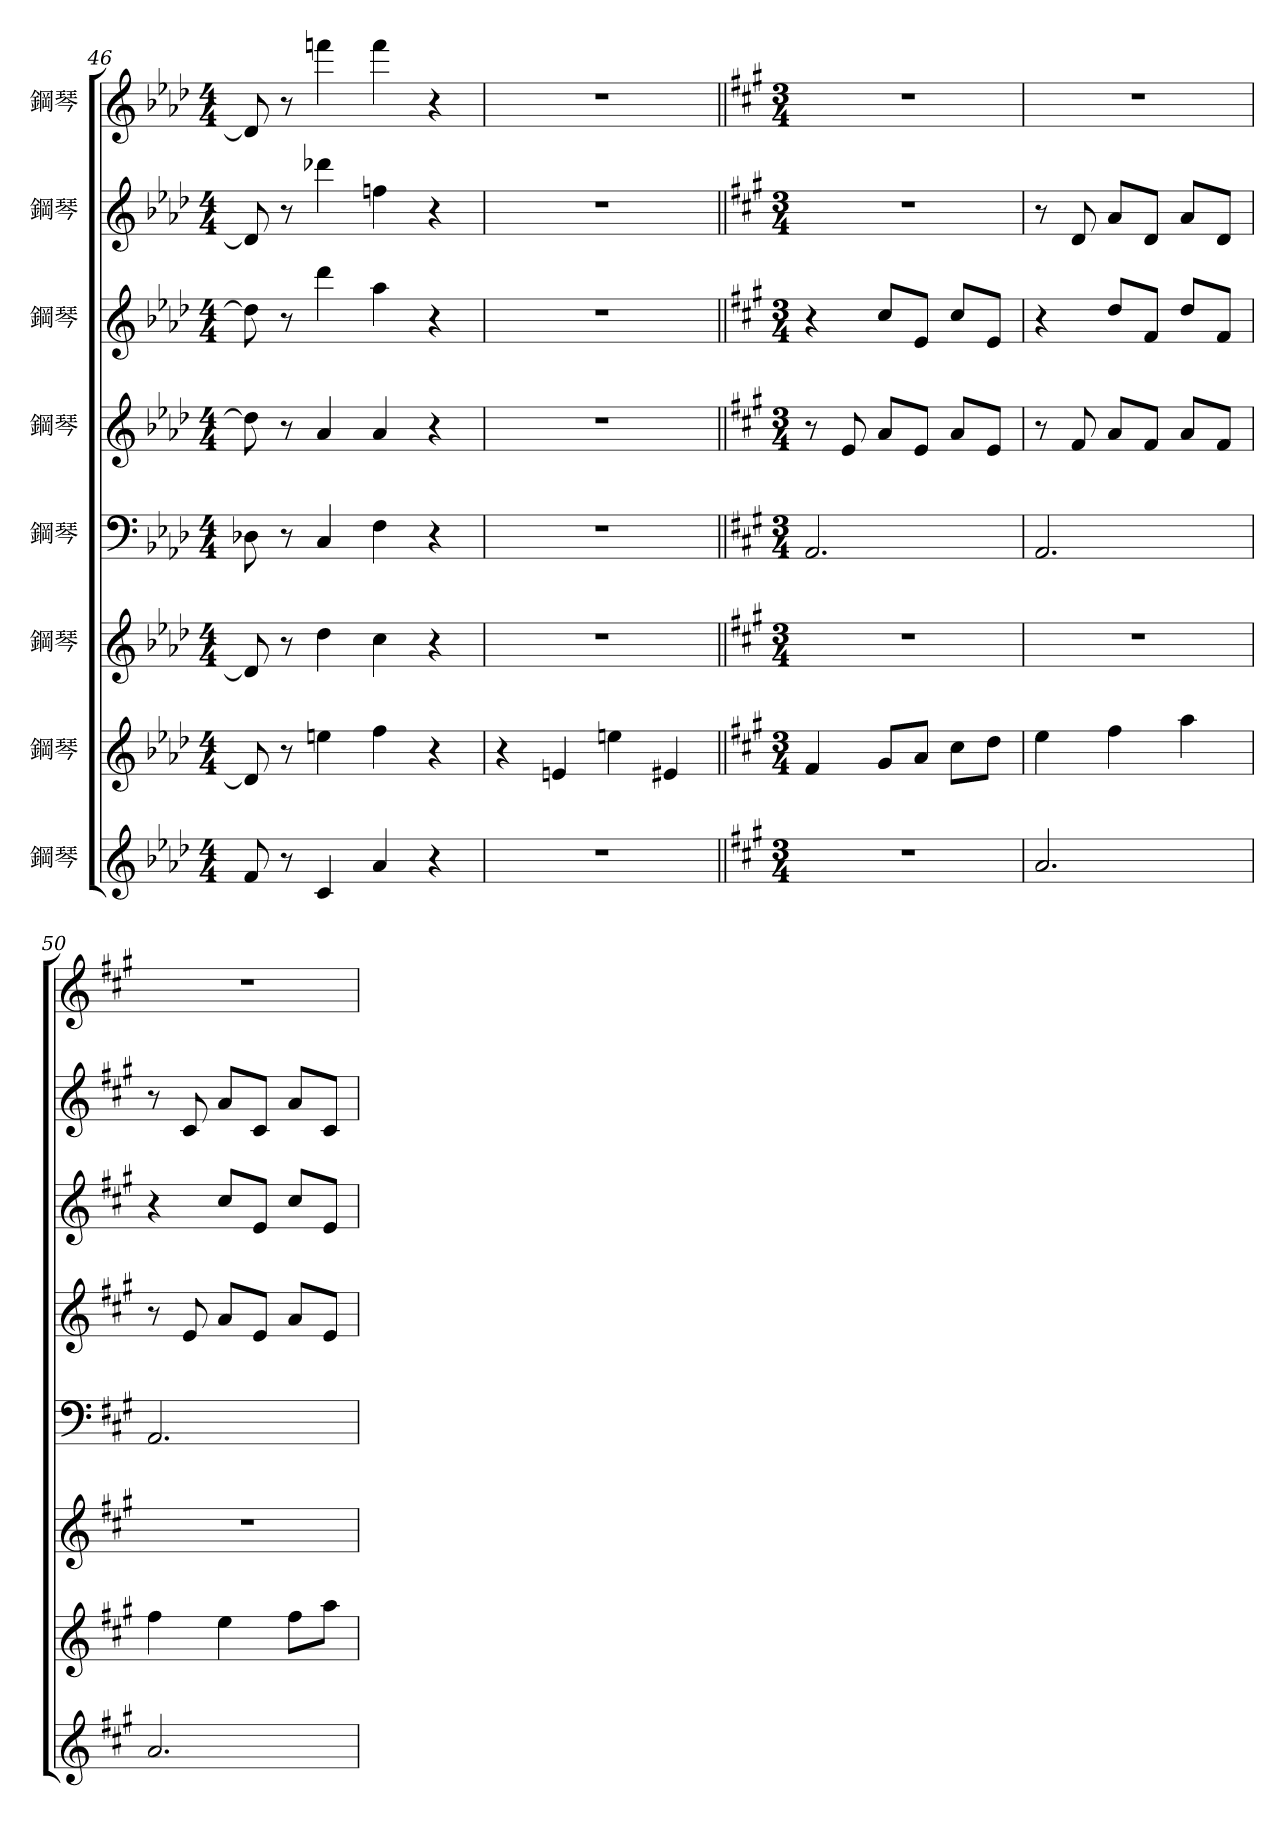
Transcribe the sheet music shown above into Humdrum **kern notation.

**kern	**kern	**kern	**kern	**kern	**kern	**kern	**kern
*part8	*part7	*part6	*part5	*part4	*part3	*part2	*part1
*staff8	*staff7	*staff6	*staff5	*staff4	*staff3	*staff2	*staff1
*I"鋼琴	*I"鋼琴	*I"鋼琴	*I"鋼琴	*I"鋼琴	*I"鋼琴	*I"鋼琴	*I"鋼琴
*clefG2	*clefG2	*clefG2	*clefF4	*clefG2	*clefG2	*clefG2	*clefG2
*k[b-e-a-d-]	*k[b-e-a-d-]	*k[b-e-a-d-]	*k[b-e-a-d-]	*k[b-e-a-d-]	*k[b-e-a-d-]	*k[b-e-a-d-]	*k[b-e-a-d-]
*M4/4	*M4/4	*M4/4	*M4/4	*M4/4	*M4/4	*M4/4	*M4/4
=46	=46	=46	=46	=46	=46	=46	=46
8f/	8d/]	8d/]	8D-X\	8dd\]	8dd\]	8d/]	8d/]
8r	8r	8r	8r	8r	8r	8r	8r
4c/	4een\	4dd-\	4C/	4a-/	4ddd-\	4ddd-X\	4fffn\
4a-/	4ff\	4cc\	4F\	4a-/	4aa-\	4ffn\	4fff\
4r	4r	4r	4r	4r	4r	4r	4r
=47	=47	=47	=47	=47	=47	=47	=47
1r	4r	1r	1r	1r	1r	1r	1r
.	4en/	.	.	.	.	.	.
.	4een\	.	.	.	.	.	.
.	4e#X/	.	.	.	.	.	.
=48||	=48||	=48||	=48||	=48||	=48||	=48||	=48||
*k[f#c#g#]	*k[f#c#g#]	*k[f#c#g#]	*k[f#c#g#]	*k[f#c#g#]	*k[f#c#g#]	*k[f#c#g#]	*k[f#c#g#]
*M3/4	*M3/4	*M3/4	*M3/4	*M3/4	*M3/4	*M3/4	*M3/4
2.r	4f#/	2.r	2.AA/	8r	4r	2.r	2.r
.	.	.	.	8e/	.	.	.
.	8g#/L	.	.	8a/L	8cc#/L	.	.
.	8a/J	.	.	8e/J	8e/J	.	.
.	8cc#\L	.	.	8a/L	8cc#/L	.	.
.	8dd\J	.	.	8e/J	8e/J	.	.
!!LO:PB:g=z
=49	=49	=49	=49	=49	=49	=49	=49
2.a/	4ee\	2.r	2.AA/	8r	4r	8r	2.r
.	.	.	.	8f#/	.	8d/	.
.	4ff#\	.	.	8a/L	8dd/L	8a/L	.
.	.	.	.	8f#/J	8f#/J	8d/J	.
.	4aa\	.	.	8a/L	8dd/L	8a/L	.
.	.	.	.	8f#/J	8f#/J	8d/J	.
=50	=50	=50	=50	=50	=50	=50	=50
2.a/	4ff#\	2.r	2.AA/	8r	4r	8r	2.r
.	.	.	.	8e/	.	8c#/	.
.	4ee\	.	.	8a/L	8cc#/L	8a/L	.
.	.	.	.	8e/J	8e/J	8c#/J	.
.	8ff#\L	.	.	8a/L	8cc#/L	8a/L	.
.	8aa\J	.	.	8e/J	8e/J	8c#/J	.
=	=	=	=	=	=	=	=
*-	*-	*-	*-	*-	*-	*-	*-
